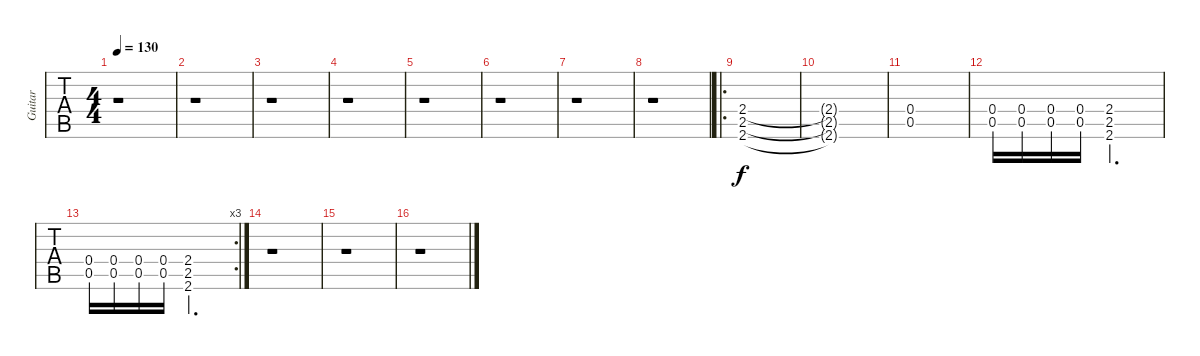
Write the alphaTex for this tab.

\track ("Guitar" "Guitar") {instrument overdrivenguitar}
\staff {tabs}
\tuning (D4 A3 F3 C3 G2 C2) {hide}
\ts (4 4)
\tempo 130
\clef g2
\ks c
r.1{dy f} |
r.1 |
r.1 |
r.1 |
r.1 |
r.1 |
r.1 |
r.1 |
\ro
(2.4 2.5 2.6).1 |
(2.4{t} 2.5{t} 2.6{t}).1 |
(0.4 0.5).1 |
(0.4 0.5).16 (0.4 0.5).16 (0.4 0.5).16 (0.4 0.5).16 (2.4 2.5 2.6).2{d} |
\rc 3
(0.4 0.5).16 (0.4 0.5).16 (0.4 0.5).16 (0.4 0.5).16 (2.4 2.5 2.6).2{d} |
r.1 |
r.1 |
r.1
